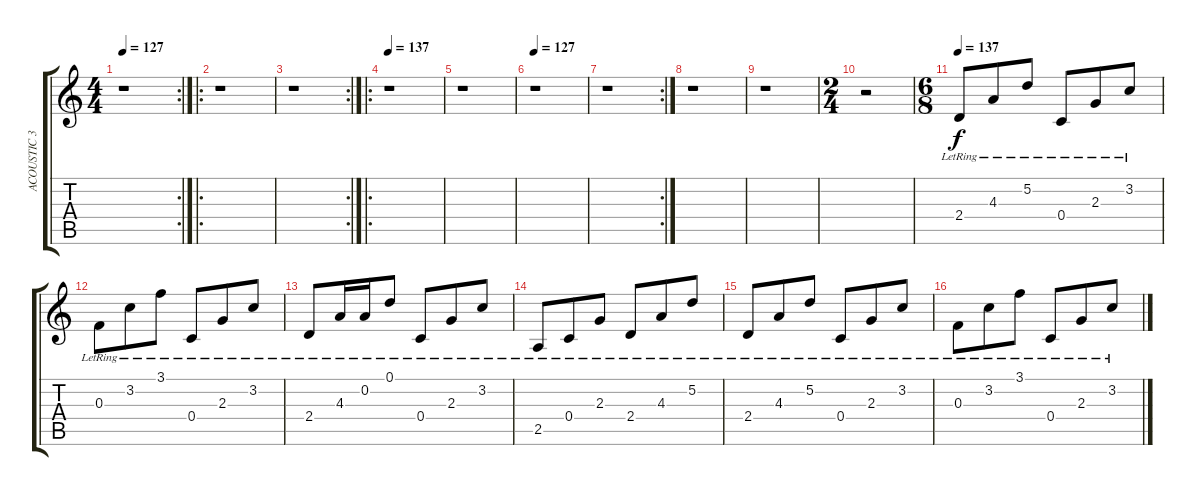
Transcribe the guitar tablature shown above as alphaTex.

\track ("ACOUSTIC 3" "ACOUSTIC 3") {instrument acousticguitarsteel}
\staff {score tabs}
\tuning (D4 A3 F3 C3 G2 D2) {hide}
\rc 2
\ts (4 4)
\tempo 127
\clef g2
\ks c
r.1{dy f} |
\ro
r.1 |
\rc 2
r.1 |
\ro
\tempo 137
r.1 |
r.1 |
\tempo 127
r.1 |
\rc 2
r.1 |
r.1 |
r.1 |
\ts (2 4)
r.2 |
\ts (6 8)
\tempo 137
2.4{lr}.8 4.3{lr}.8 5.2{lr}.8 0.4{lr}.8 2.3{lr}.8 3.2{lr}.8 |
0.3{lr}.8 3.2{lr}.8 3.1{lr}.8 0.4{lr}.8 2.3{lr}.8 3.2{lr}.8 |
2.4{lr}.8 4.3{lr}.16 0.2{lr}.16 0.1{lr}.8 0.4{lr}.8 2.3{lr}.8 3.2{lr}.8 |
2.5{lr}.8 0.4{lr}.8 2.3{lr}.8 2.4{lr}.8 4.3{lr}.8 5.2{lr}.8 |
2.4{lr}.8 4.3{lr}.8 5.2{lr}.8 0.4{lr}.8 2.3{lr}.8 3.2{lr}.8 |
0.3{lr}.8 3.2{lr}.8 3.1{lr}.8 0.4{lr}.8 2.3{lr}.8 3.2{lr}.8
